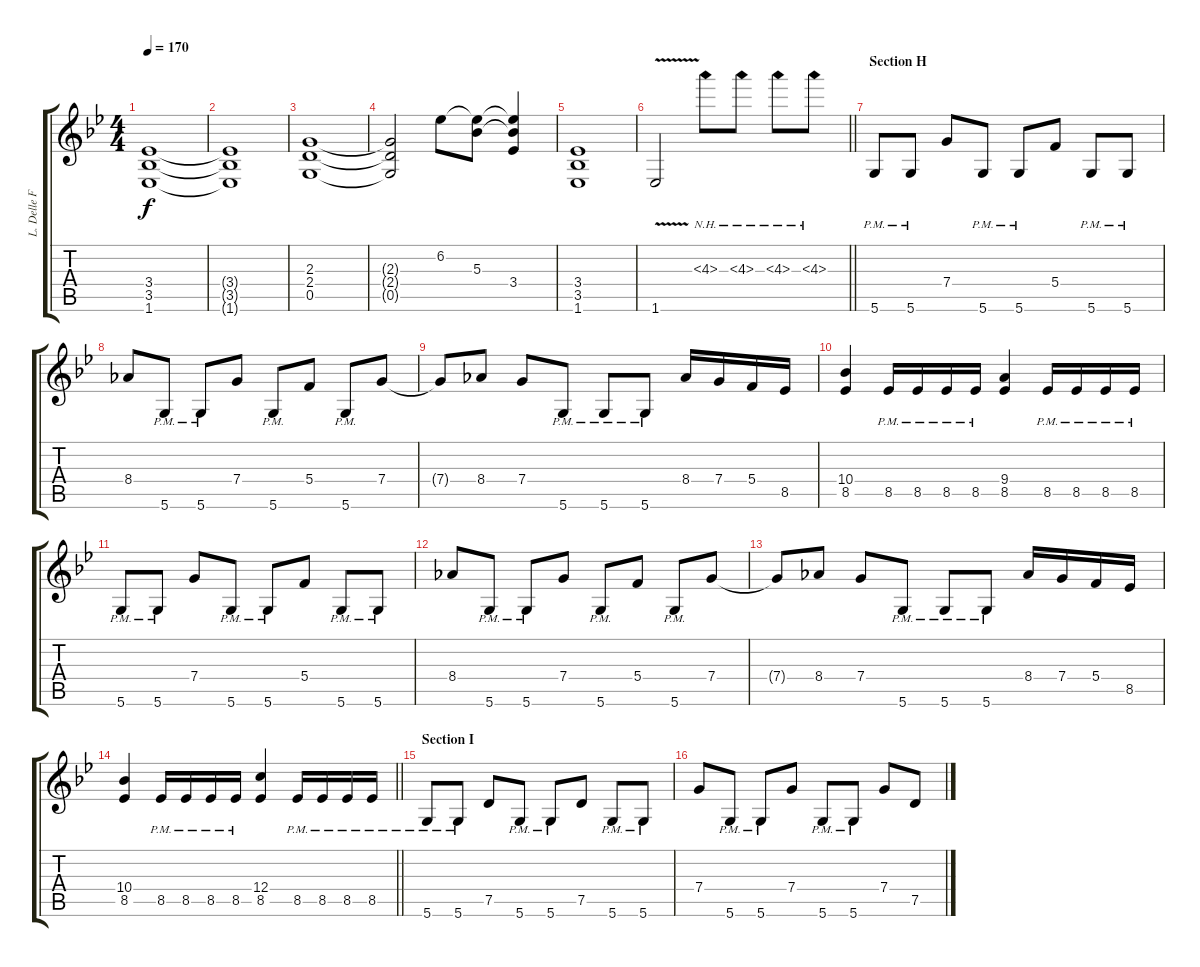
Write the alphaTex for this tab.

\track ("L. Delle Fave (Dist. Guitar L)" "L. Delle F") {instrument overdrivenguitar}
\staff {score tabs}
\tuning (D4 A3 F3 C3 G2 D2) {hide}
\ts (4 4)
\tempo 170
\clef g2
\ks gminor
(3.4 3.5 1.6).1{dy f} |
(3.4{t} 3.5{t} 1.6{t}).1 |
(2.3 2.4 0.5).1 |
(2.3{t} 2.4{t} 0.5{t}).2 6.2.8 (6.2{t} 5.3).8 (6.2{t} 5.3{t} 3.4).4 |
(3.4 3.5 1.6).1 |
\barLineRight lightlight
1.6{v}.2 4.3{nh}.8 4.3{nh}.8 4.3{nh}.8 4.3{nh}.8 |
\section ("" "Section H")
5.6{pm}.8 5.6{pm}.8 7.4.8 5.6{pm}.8 5.6{pm}.8 5.4.8 5.6{pm}.8 5.6{pm}.8 |
8.4.8 5.6{pm}.8 5.6{pm}.8 7.4.8 5.6{pm}.8 5.4.8 5.6{pm}.8 7.4.8 |
7.4{t}.8 8.4.8 7.4.8 5.6{pm}.8 5.6{pm}.8 5.6{pm}.8 8.4.16 7.4.16 5.4.16 8.5.16 |
(10.4 8.5).4 8.5{pm}.16 8.5{pm}.16 8.5{pm}.16 8.5{pm}.16 (9.4 8.5).4 8.5{pm}.16 8.5{pm}.16 8.5{pm}.16 8.5{pm}.16 |
5.6{pm}.8 5.6{pm}.8 7.4.8 5.6{pm}.8 5.6{pm}.8 5.4.8 5.6{pm}.8 5.6{pm}.8 |
8.4.8 5.6{pm}.8 5.6{pm}.8 7.4.8 5.6{pm}.8 5.4.8 5.6{pm}.8 7.4.8 |
7.4{t}.8 8.4.8 7.4.8 5.6{pm}.8 5.6{pm}.8 5.6{pm}.8 8.4.16 7.4.16 5.4.16 8.5.16 |
\barLineRight lightlight
(10.4 8.5).4 8.5{pm}.16 8.5{pm}.16 8.5{pm}.16 8.5{pm}.16 (12.4 8.5).4 8.5{pm}.16 8.5{pm}.16 8.5{pm}.16 8.5{pm}.16 |
\section ("" "Section I")
5.6{pm}.8 5.6{pm}.8 7.5.8 5.6{pm}.8 5.6{pm}.8 7.5.8 5.6{pm}.8 5.6{pm}.8 |
7.4.8 5.6{pm}.8 5.6{pm}.8 7.4.8 5.6{pm}.8 5.6{pm}.8 7.4.8 7.5.8
